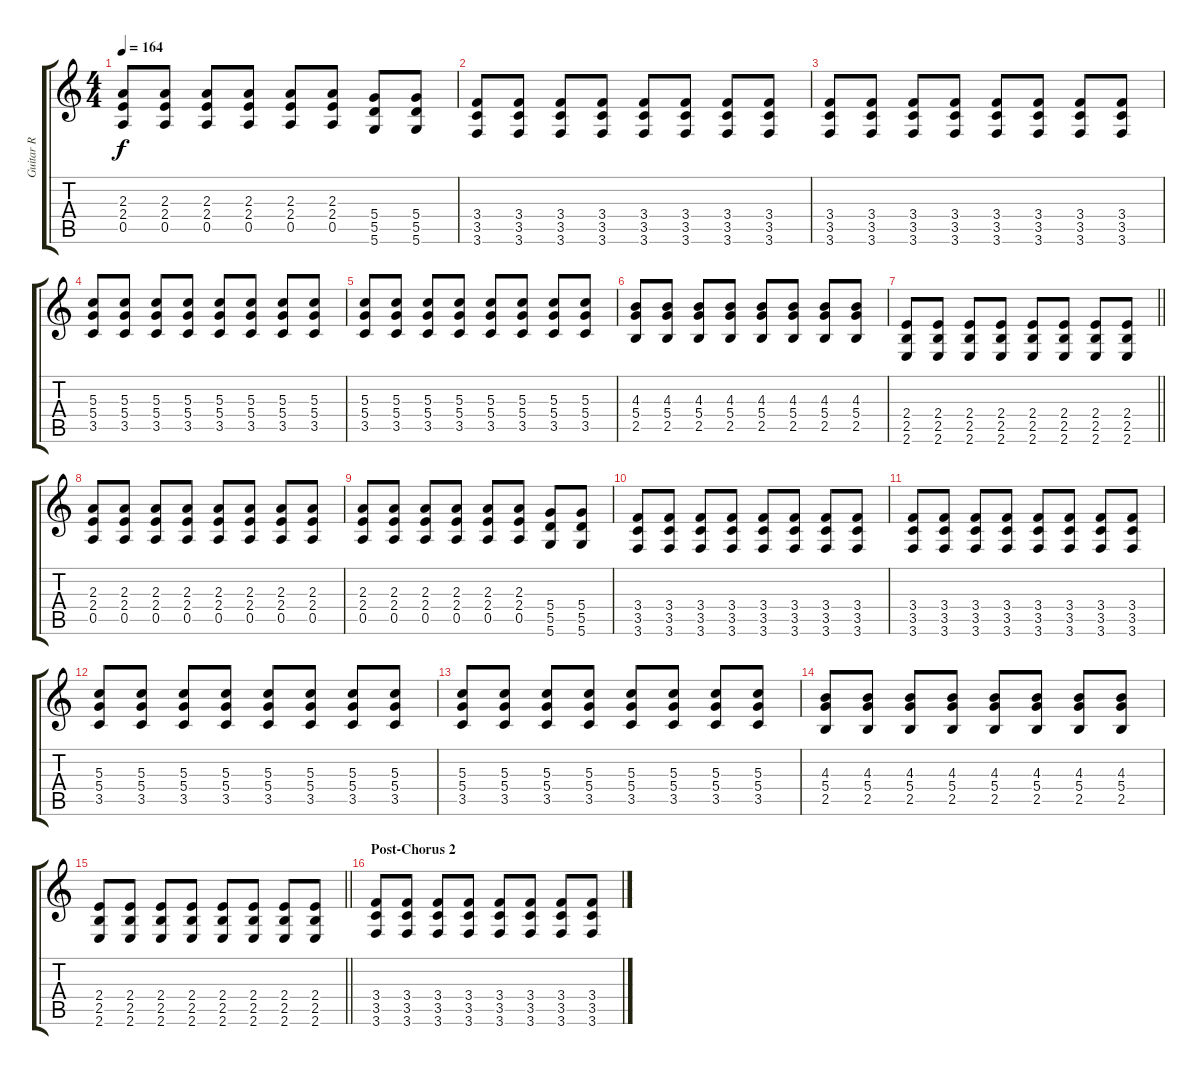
\track ("Guitar R" "Guitar R") {instrument overdrivenguitar}
\staff {score tabs}
\tuning (E4 B3 G3 D3 A2 D2) {hide}
\ts (4 4)
\tempo 164
\clef g2
\ks c
(2.3 2.4 0.5).8{dy f} (2.3 2.4 0.5).8 (2.3 2.4 0.5).8 (2.3 2.4 0.5).8 (2.3 2.4 0.5).8 (2.3 2.4 0.5).8 (5.4 5.5 5.6).8 (5.4 5.5 5.6).8 |
(3.4 3.5 3.6).8 (3.4 3.5 3.6).8 (3.4 3.5 3.6).8 (3.4 3.5 3.6).8 (3.4 3.5 3.6).8 (3.4 3.5 3.6).8 (3.4 3.5 3.6).8 (3.4 3.5 3.6).8 |
(3.4 3.5 3.6).8 (3.4 3.5 3.6).8 (3.4 3.5 3.6).8 (3.4 3.5 3.6).8 (3.4 3.5 3.6).8 (3.4 3.5 3.6).8 (3.4 3.5 3.6).8 (3.4 3.5 3.6).8 |
(5.3 5.4 3.5).8 (5.3 5.4 3.5).8 (5.3 5.4 3.5).8 (5.3 5.4 3.5).8 (5.3 5.4 3.5).8 (5.3 5.4 3.5).8 (5.3 5.4 3.5).8 (5.3 5.4 3.5).8 |
(5.3 5.4 3.5).8 (5.3 5.4 3.5).8 (5.3 5.4 3.5).8 (5.3 5.4 3.5).8 (5.3 5.4 3.5).8 (5.3 5.4 3.5).8 (5.3 5.4 3.5).8 (5.3 5.4 3.5).8 |
(4.3 5.4 2.5).8 (4.3 5.4 2.5).8 (4.3 5.4 2.5).8 (4.3 5.4 2.5).8 (4.3 5.4 2.5).8 (4.3 5.4 2.5).8 (4.3 5.4 2.5).8 (4.3 5.4 2.5).8 |
\barLineRight lightlight
(2.4 2.5 2.6).8 (2.4 2.5 2.6).8 (2.4 2.5 2.6).8 (2.4 2.5 2.6).8 (2.4 2.5 2.6).8 (2.4 2.5 2.6).8 (2.4 2.5 2.6).8 (2.4 2.5 2.6).8 |
(2.3 2.4 0.5).8 (2.3 2.4 0.5).8 (2.3 2.4 0.5).8 (2.3 2.4 0.5).8 (2.3 2.4 0.5).8 (2.3 2.4 0.5).8 (2.3 2.4 0.5).8 (2.3 2.4 0.5).8 |
(2.3 2.4 0.5).8 (2.3 2.4 0.5).8 (2.3 2.4 0.5).8 (2.3 2.4 0.5).8 (2.3 2.4 0.5).8 (2.3 2.4 0.5).8 (5.4 5.5 5.6).8 (5.4 5.5 5.6).8 |
(3.4 3.5 3.6).8 (3.4 3.5 3.6).8 (3.4 3.5 3.6).8 (3.4 3.5 3.6).8 (3.4 3.5 3.6).8 (3.4 3.5 3.6).8 (3.4 3.5 3.6).8 (3.4 3.5 3.6).8 |
(3.4 3.5 3.6).8 (3.4 3.5 3.6).8 (3.4 3.5 3.6).8 (3.4 3.5 3.6).8 (3.4 3.5 3.6).8 (3.4 3.5 3.6).8 (3.4 3.5 3.6).8 (3.4 3.5 3.6).8 |
(5.3 5.4 3.5).8 (5.3 5.4 3.5).8 (5.3 5.4 3.5).8 (5.3 5.4 3.5).8 (5.3 5.4 3.5).8 (5.3 5.4 3.5).8 (5.3 5.4 3.5).8 (5.3 5.4 3.5).8 |
(5.3 5.4 3.5).8 (5.3 5.4 3.5).8 (5.3 5.4 3.5).8 (5.3 5.4 3.5).8 (5.3 5.4 3.5).8 (5.3 5.4 3.5).8 (5.3 5.4 3.5).8 (5.3 5.4 3.5).8 |
(4.3 5.4 2.5).8 (4.3 5.4 2.5).8 (4.3 5.4 2.5).8 (4.3 5.4 2.5).8 (4.3 5.4 2.5).8 (4.3 5.4 2.5).8 (4.3 5.4 2.5).8 (4.3 5.4 2.5).8 |
\barLineRight lightlight
(2.4 2.5 2.6).8 (2.4 2.5 2.6).8 (2.4 2.5 2.6).8 (2.4 2.5 2.6).8 (2.4 2.5 2.6).8 (2.4 2.5 2.6).8 (2.4 2.5 2.6).8 (2.4 2.5 2.6).8 |
\section ("" "Post-Chorus 2")
(3.4 3.5 3.6).8 (3.4 3.5 3.6).8 (3.4 3.5 3.6).8 (3.4 3.5 3.6).8 (3.4 3.5 3.6).8 (3.4 3.5 3.6).8 (3.4 3.5 3.6).8 (3.4 3.5 3.6).8
